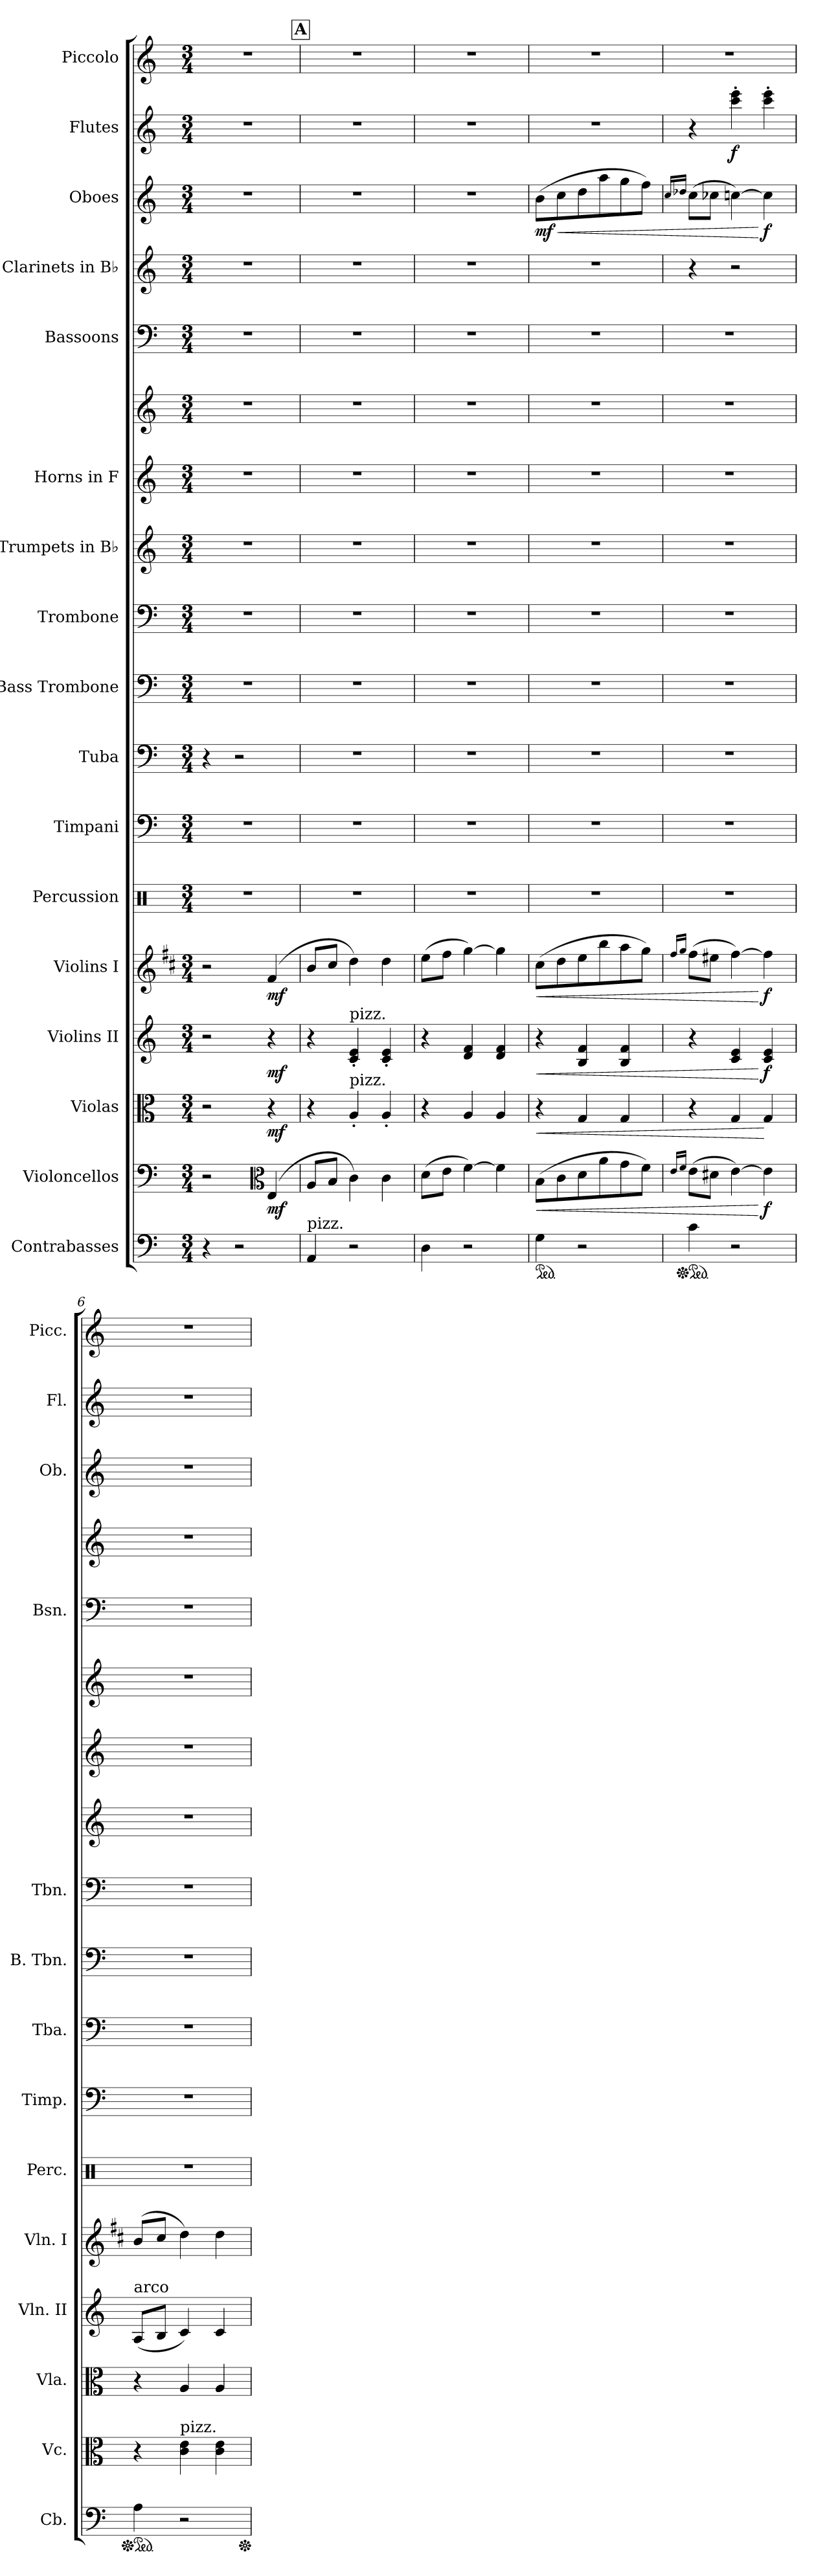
**kern	**kern	**dynam	**kern	**dynam	**kern	**dynam	**kern	**dynam	**kern	**kern	**kern	**kern	**kern	**kern	**kern	**kern	**kern	**kern	**kern	**dynam	**kern	**dynam	**kern
*part17	*part16	*part16	*part15	*part15	*part14	*part14	*part13	*part13	*part12	*part11	*part10	*part9	*part8	*part7	*part6	*part6	*part5	*part4	*part3	*part3	*part2	*part2	*part1
*staff18	*staff17	*staff17	*staff16	*staff16	*staff15	*staff15	*staff14	*staff14	*staff13	*staff12	*staff11	*staff10	*staff9	*staff8	*staff7	*staff6	*staff5	*staff4	*staff3	*staff3	*staff2	*staff2	*staff1
*I"Contrabasses	*I"Violoncellos	*	*I"Violas	*	*I"Violins II	*	*I"Violins I	*	*I"Percussion	*I"Timpani	*I"Tuba	*I"Bass Trombone	*I"Trombone	*I"Trumpets in B♭	*I"Horns in F	*	*I"Bassoons	*I"Clarinets in B♭	*I"Oboes	*	*I"Flutes	*	*I"Piccolo
*I'Cb.	*I'Vc.	*	*I'Vla.	*	*I'Vln. II	*	*I'Vln. I	*	*I'Perc.	*I'Timp.	*I'Tba.	*I'B. Tbn.	*I'Tbn.	*	*	*	*I'Bsn.	*	*I'Ob.	*	*I'Fl.	*	*I'Picc.
*clefF4	*clefF4	*	*clefC3	*	*clefG2	*	*clefG2	*	*clefX	*clefF4	*clefF4	*clefF4	*clefF4	*clefG2	*clefG2	*clefG2	*clefF4	*clefG2	*clefG2	*	*clefG2	*	*clefG2
*ITrd7c12	*	*	*	*	*	*	*ITrd1c2	*	*	*	*	*	*	*ITrd1c2	*ITrd4c7	*ITrd4c7	*	*ITrd1c2	*	*	*	*	*ITrd-7c-12
*k[]	*k[]	*	*k[]	*	*k[]	*	*k[]	*	*k[]	*k[]	*k[]	*k[]	*k[]	*k[b-e-]	*k[b-]	*k[b-]	*k[]	*k[b-e-]	*k[]	*	*k[]	*	*k[]
*M3/4	*M3/4	*	*M3/4	*	*M3/4	*	*M3/4	*	*M3/4	*M3/4	*M3/4	*M3/4	*M3/4	*M3/4	*M3/4	*M3/4	*M3/4	*M3/4	*M3/4	*	*M3/4	*	*M3/4
*MM100	*MM100	*	*MM100	*	*MM100	*	*MM100	*	*MM100	*MM100	*MM100	*MM100	*MM100	*MM100	*MM100	*MM100	*MM100	*MM100	*MM100	*	*MM100	*	*MM100
=1	=1	=1	=1	=1	=1	=1	=1	=1	=1	=1	=1	=1	=1	=1	=1	=1	=1	=1	=1	=1	=1	=1	=1
4r	2r	.	2r	.	2r	.	2r	.	2.r	2.r	4r	2.r	2.r	2.r	2.r	2.r	2.r	2.r	2.r	.	2.r	.	2.r
2r	.	.	.	.	.	.	.	.	.	.	2r	.	.	.	.	.	.	.	.	.	.	.	.
*	*clefC3	*	*	*	*	*	*	*	*	*	*	*	*	*	*	*	*	*	*	*	*	*	*
!	!	!LO:DY:b	!	!LO:DY:b	!	!LO:DY:b	!	!LO:DY:b	!	!	!	!	!	!	!	!	!	!	!	!	!	!	!
.	(<4E/	mf	4r	mf	4r	mf	(<4e/	mf	.	.	.	.	.	.	.	.	.	.	.	.	.	.	.
!!LO:REH:place=s1:a:B:fs=14:t=A
=2	=2	=2	=2	=2	=2	=2	=2	=2	=2	=2	=2	=2	=2	=2	=2	=2	=2	=2	=2	=2	=2	=2	=2
!LO:TX:a:t=pizz.	!	!	!	!	!	!	!	!	!	!	!	!	!	!	!	!	!	!	!	!	!	!	!
4AAA/	8A/L	.	4r	.	4r	.	8a/L	.	2.r	2.r	2.r	2.r	2.r	2.r	2.r	2.r	2.r	2.r	2.r	.	2.r	.	2.r
.	8B/J	.	.	.	.	.	8b/J	.	.	.	.	.	.	.	.	.	.	.	.	.	.	.	.
!	!	!	!	!	!LO:TX:a:t=pizz.	!	!	!	!	!	!	!	!	!	!	!	!	!	!	!	!	!	!
!	!	!	!LO:TX:a:t=pizz.	!	!	!	!	!	!	!	!	!	!	!	!	!	!	!	!	!	!	!	!
2r	4c\)	.	4A'/	.	4c/' 4e/'	.	4cc\)	.	.	.	.	.	.	.	.	.	.	.	.	.	.	.	.
.	4c\	.	4A'/	.	4c/' 4e/'	.	4cc\	.	.	.	.	.	.	.	.	.	.	.	.	.	.	.	.
=3	=3	=3	=3	=3	=3	=3	=3	=3	=3	=3	=3	=3	=3	=3	=3	=3	=3	=3	=3	=3	=3	=3	=3
4DD\	(>8d\L	.	4r	.	4r	.	(>8dd\L	.	2.r	2.r	2.r	2.r	2.r	2.r	2.r	2.r	2.r	2.r	2.r	.	2.r	.	2.r
.	8e\J	.	.	.	.	.	8ee\J	.	.	.	.	.	.	.	.	.	.	.	.	.	.	.	.
2r	[4f\)	.	4A/	.	4d/ 4f/	.	[4ff\)	.	.	.	.	.	.	.	.	.	.	.	.	.	.	.	.
.	4f\]	.	4A/	.	4d/ 4f/	.	4ff\]	.	.	.	.	.	.	.	.	.	.	.	.	.	.	.	.
=4	=4	=4	=4	=4	=4	=4	=4	=4	=4	=4	=4	=4	=4	=4	=4	=4	=4	=4	=4	=4	=4	=4	=4
*ped	*	*	*	*	*	*	*	*	*	*	*	*	*	*	*	*	*	*	*	*	*	*	*
!	!	!LO:HP:b	!	!LO:HP:b	!	!LO:HP:b	!	!LO:HP:b	!	!	!	!	!	!	!	!	!	!	!	!LO:HP:b	!	!	!
!	!	!	!	!	!	!	!	!	!	!	!	!	!	!	!	!	!	!	!	!LO:DY:n=1:b	!	!	!
4GG\	(>8B\L	<	4r	<	4r	<	(>8b\L	<	2.r	2.r	2.r	2.r	2.r	2.r	2.r	2.r	2.r	2.r	(>8b\L	< mf	2.r	.	2.r
.	8c\	.	.	.	.	.	8cc\	.	.	.	.	.	.	.	.	.	.	.	8cc\	.	.	.	.
2r	8d\	.	4G/	.	4B/ 4f/	.	8dd\	.	.	.	.	.	.	.	.	.	.	.	8dd\	.	.	.	.
.	8a\	.	.	.	.	.	8aa\	.	.	.	.	.	.	.	.	.	.	.	8aa\	.	.	.	.
.	8g\	.	4G/	.	4B/ 4f/	.	8gg\	.	.	.	.	.	.	.	.	.	.	.	8gg\	.	.	.	.
.	8f\J)	.	.	.	.	.	8ff\J)	.	.	.	.	.	.	.	.	.	.	.	8ff\J)	.	.	.	.
=5	=5	=5	=5	=5	=5	=5	=5	=5	=5	=5	=5	=5	=5	=5	=5	=5	=5	=5	=5	=5	=5	=5	=5
.	16qe/LL	.	.	.	.	.	16qee/LL	.	.	.	.	.	.	.	.	.	.	.	16qcc/LL	.	.	.	.
.	16qf/JJ	.	.	.	.	.	16qff/JJ	.	.	.	.	.	.	.	.	.	.	.	16qdd-X/JJ	.	.	.	.
*Xped	*	*	*	*	*	*	*	*	*	*	*	*	*	*	*	*	*	*	*	*	*	*	*
*ped	*	*	*	*	*	*	*	*	*	*	*	*	*	*	*	*	*	*	*	*	*	*	*
4C\	(>8e\L	.	4r	.	4r	.	(>8ee\L	.	2.r	2.r	2.r	2.r	2.r	2.r	2.r	2.r	2.r	4r	(>8cc\L	.	4r	.	2.r
.	8d#X\J	.	.	.	.	.	8dd#X\J	.	.	.	.	.	.	.	.	.	.	.	8cc-X\J	.	.	.	.
!	!	!	!	!	!	!	!	!	!	!	!	!	!	!	!	!	!	!	!	!	!	!LO:DY:b	!
2r	[4e\)	.	4G/	.	4c/ 4e/	.	[4ee\)	.	.	.	.	.	.	.	.	.	.	2r	[4ccn\)	.	4ccc\' 4eee\'	f	.
!	!	!LO:DY:n=1:b	!	!	!	!LO:DY:n=1:b	!	!LO:DY:n=1:b	!	!	!	!	!	!	!	!	!	!	!	!LO:DY:n=1:b	!	!	!
.	4e\]	[ f	4G/	[	4c/ 4e/	[ f	4ee\]	[ f	.	.	.	.	.	.	.	.	.	.	4cc\]	[ f	4ccc\' 4eee\'	.	.
=6	=6	=6	=6	=6	=6	=6	=6	=6	=6	=6	=6	=6	=6	=6	=6	=6	=6	=6	=6	=6	=6	=6	=6
*Xped	*	*	*	*	*	*	*	*	*	*	*	*	*	*	*	*	*	*	*	*	*	*	*
*ped	*	*	*	*	*	*	*	*	*	*	*	*	*	*	*	*	*	*	*	*	*	*	*
!	!	!	!	!	!LO:TX:a:t=arco	!	!	!	!	!	!	!	!	!	!	!	!	!	!	!	!	!	!
4AA\	4r	.	4r	.	(<8A/L	.	(>8a/L	.	2.r	2.r	2.r	2.r	2.r	2.r	2.r	2.r	2.r	2.r	2.r	.	2.r	.	2.r
.	.	.	.	.	8B/J	.	8b/J	.	.	.	.	.	.	.	.	.	.	.	.	.	.	.	.
!	!LO:TX:a:t=pizz.	!	!	!	!	!	!	!	!	!	!	!	!	!	!	!	!	!	!	!	!	!	!
2r	4c\ 4e\	.	4A/	.	4c/)	.	4cc\)	.	.	.	.	.	.	.	.	.	.	.	.	.	.	.	.
.	4c\ 4e\	.	4A/	.	4c/	.	4cc\	.	.	.	.	.	.	.	.	.	.	.	.	.	.	.	.
*Xped	*	*	*	*	*	*	*	*	*	*	*	*	*	*	*	*	*	*	*	*	*	*	*
=	=	=	=	=	=	=	=	=	=	=	=	=	=	=	=	=	=	=	=	=	=	=	=
*-	*-	*-	*-	*-	*-	*-	*-	*-	*-	*-	*-	*-	*-	*-	*-	*-	*-	*-	*-	*-	*-	*-	*-
